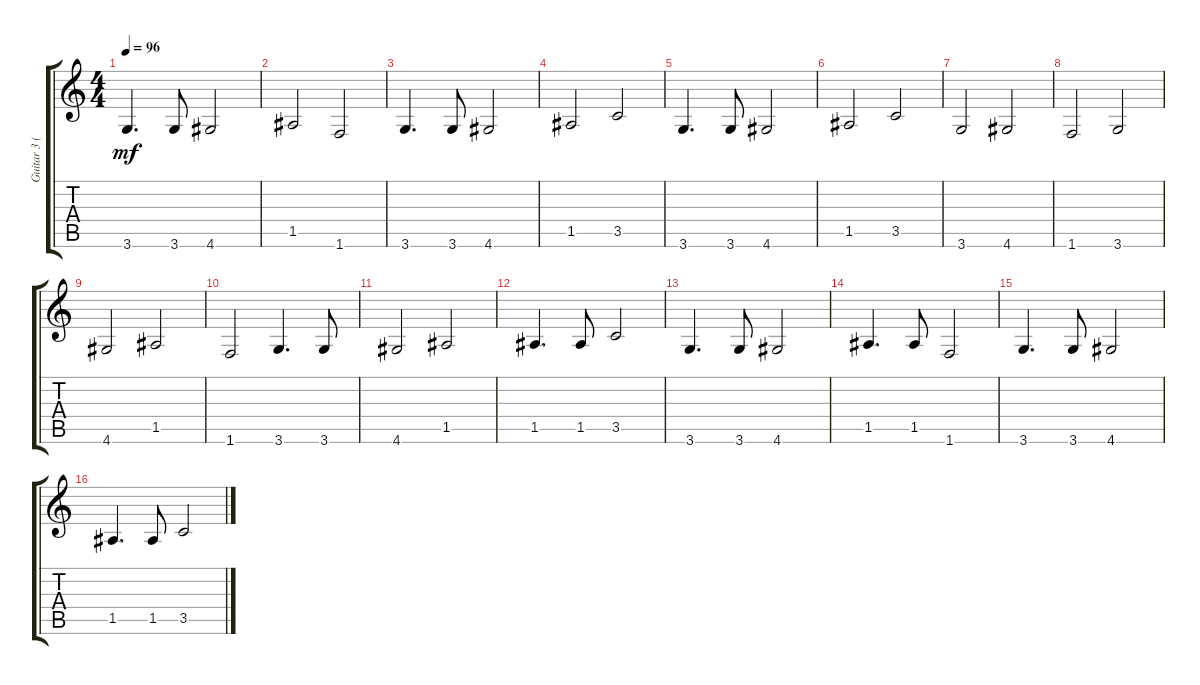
\track ("Guitar 3 (Rythm +)" "Guitar 3 (") {instrument electricguitarclean}
\staff {score tabs}
\tuning (E4 B3 G3 D3 A2 E2) {hide}
\ts (4 4)
\tempo 96
\clef g2
\ks c
3.6.4{d dy mf} 3.6.8 4.6.2 |
1.5.2 1.6.2 |
3.6.4{d} 3.6.8 4.6.2 |
1.5.2 3.5.2 |
3.6.4{d} 3.6.8 4.6.2 |
1.5.2 3.5.2 |
3.6.2 4.6.2 |
1.6.2 3.6.2 |
4.6.2 1.5.2 |
1.6.2 3.6.4{d} 3.6.8 |
4.6.2 1.5.2 |
1.5.4{d} 1.5.8 3.5.2 |
3.6.4{d} 3.6.8 4.6.2 |
1.5.4{d} 1.5.8 1.6.2 |
3.6.4{d} 3.6.8 4.6.2 |
1.5.4{d} 1.5.8 3.5.2
